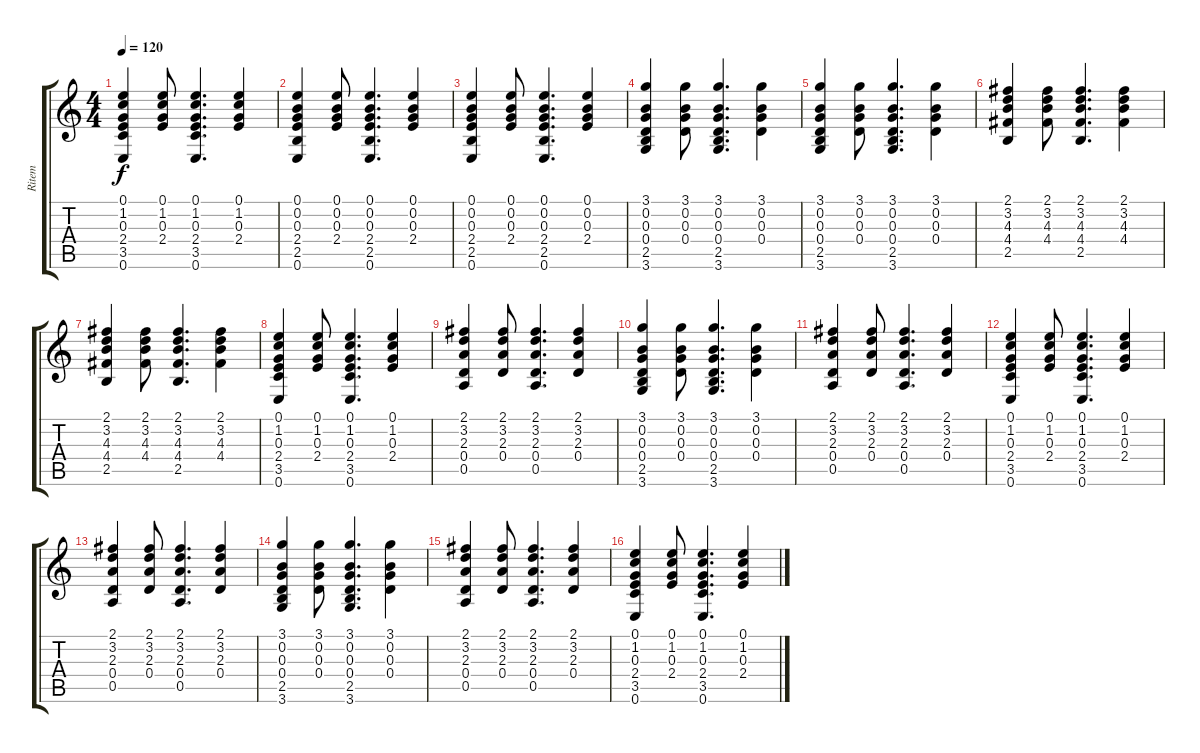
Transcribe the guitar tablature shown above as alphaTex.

\track (" Ritem" " Ritem") {instrument acousticguitarsteel}
\staff {score tabs}
\tuning (E4 B3 G3 D3 A2 E2) {hide}
\ts (4 4)
\tempo 120
\clef g2
\ks c
(0.1 1.2 0.3 2.4 3.5 0.6).4{dy f} (0.1 1.2 0.3 2.4).8 (0.1 1.2 0.3 2.4 3.5 0.6).4{d} (0.1 1.2 0.3 2.4).4 |
(0.1 0.2 0.3 2.4 2.5 0.6).4 (0.1 0.2 0.3 2.4).8 (0.1 0.2 0.3 2.4 2.5 0.6).4{d} (0.1 0.2 0.3 2.4).4 |
(0.1 0.2 0.3 2.4 2.5 0.6).4 (0.1 0.2 0.3 2.4).8 (0.1 0.2 0.3 2.4 2.5 0.6).4{d} (0.1 0.2 0.3 2.4).4 |
(3.1 0.2 0.3 0.4 2.5 3.6).4 (3.1 0.2 0.3 0.4).8 (3.1 0.2 0.3 0.4 2.5 3.6).4{d} (3.1 0.2 0.3 0.4).4 |
(3.1 0.2 0.3 0.4 2.5 3.6).4 (3.1 0.2 0.3 0.4).8 (3.1 0.2 0.3 0.4 2.5 3.6).4{d} (3.1 0.2 0.3 0.4).4 |
(2.1 3.2 4.3 4.4 2.5).4 (2.1 3.2 4.3 4.4).8 (2.1 3.2 4.3 4.4 2.5).4{d} (2.1 3.2 4.3 4.4).4 |
(2.1 3.2 4.3 4.4 2.5).4 (2.1 3.2 4.3 4.4).8 (2.1 3.2 4.3 4.4 2.5).4{d} (2.1 3.2 4.3 4.4).4 |
(0.1 1.2 0.3 2.4 3.5 0.6).4 (0.1 1.2 0.3 2.4).8 (0.1 1.2 0.3 2.4 3.5 0.6).4{d} (0.1 1.2 0.3 2.4).4 |
(2.1 3.2 2.3 0.4 0.5).4 (2.1 3.2 2.3 0.4).8 (2.1 3.2 2.3 0.4 0.5).4{d} (2.1 3.2 2.3 0.4).4 |
(3.1 0.2 0.3 0.4 2.5 3.6).4 (3.1 0.2 0.3 0.4).8 (3.1 0.2 0.3 0.4 2.5 3.6).4{d} (3.1 0.2 0.3 0.4).4 |
(2.1 3.2 2.3 0.4 0.5).4 (2.1 3.2 2.3 0.4).8 (2.1 3.2 2.3 0.4 0.5).4{d} (2.1 3.2 2.3 0.4).4 |
(0.1 1.2 0.3 2.4 3.5 0.6).4 (0.1 1.2 0.3 2.4).8 (0.1 1.2 0.3 2.4 3.5 0.6).4{d} (0.1 1.2 0.3 2.4).4 |
(2.1 3.2 2.3 0.4 0.5).4 (2.1 3.2 2.3 0.4).8 (2.1 3.2 2.3 0.4 0.5).4{d} (2.1 3.2 2.3 0.4).4 |
(3.1 0.2 0.3 0.4 2.5 3.6).4 (3.1 0.2 0.3 0.4).8 (3.1 0.2 0.3 0.4 2.5 3.6).4{d} (3.1 0.2 0.3 0.4).4 |
(2.1 3.2 2.3 0.4 0.5).4 (2.1 3.2 2.3 0.4).8 (2.1 3.2 2.3 0.4 0.5).4{d} (2.1 3.2 2.3 0.4).4 |
(0.1 1.2 0.3 2.4 3.5 0.6).4 (0.1 1.2 0.3 2.4).8 (0.1 1.2 0.3 2.4 3.5 0.6).4{d} (0.1 1.2 0.3 2.4).4
